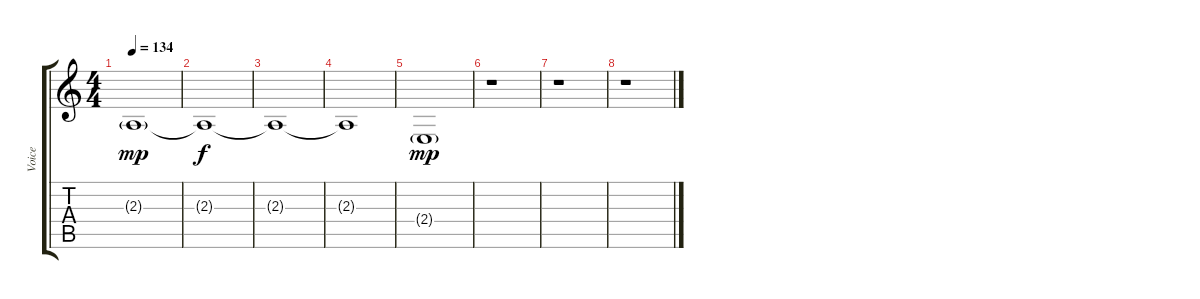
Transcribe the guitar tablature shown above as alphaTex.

\track ("Voice" "Voice") {instrument altosax}
\staff {score tabs}
\tuning (E4 B3 G3 D3 A2 E2) {hide}
\ts (4 4)
\tempo 134
\clef g2
\ks c
2.3{g}.1{dy mp} |
2.3{t}.1{dy f} |
2.3{t}.1 |
2.3{t}.1 |
2.4{g}.1{dy mp} |
r.1 |
r.1 |
r.1
